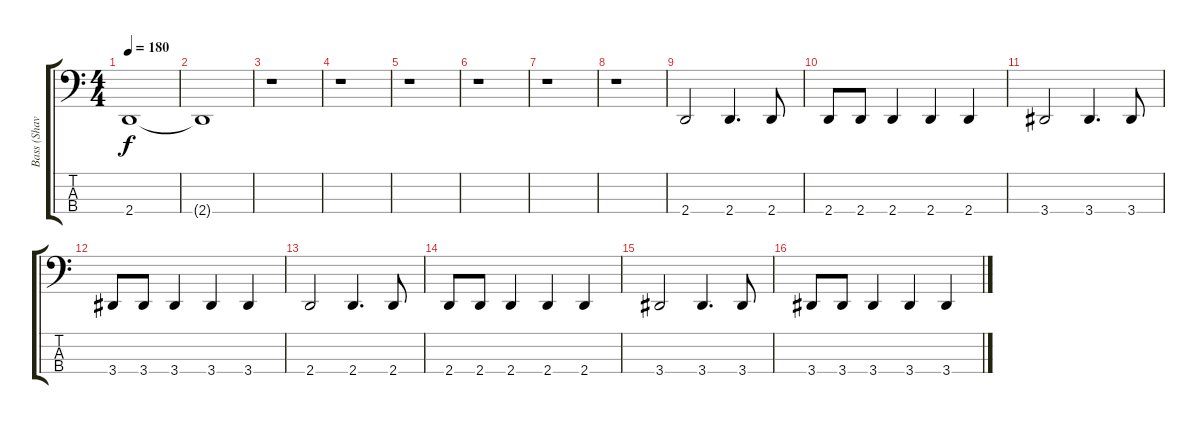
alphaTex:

\track ("Bass (Shavo)" "Bass (Shav") {instrument electricbassfinger}
\staff {score tabs}
\tuning (F2 C2 G1 C1) {hide}
\ts (4 4)
\tempo 180
\clef f4
\ks c
2.4.1{dy f} |
2.4{t}.1 |
r.1 |
r.1 |
r.1 |
r.1 |
r.1 |
r.1 |
2.4.2 2.4.4{d} 2.4.8 |
2.4.8 2.4.8 2.4.4 2.4.4 2.4.4 |
3.4.2 3.4.4{d} 3.4.8 |
3.4.8 3.4.8 3.4.4 3.4.4 3.4.4 |
2.4.2 2.4.4{d} 2.4.8 |
2.4.8 2.4.8 2.4.4 2.4.4 2.4.4 |
3.4.2 3.4.4{d} 3.4.8 |
3.4.8 3.4.8 3.4.4 3.4.4 3.4.4
